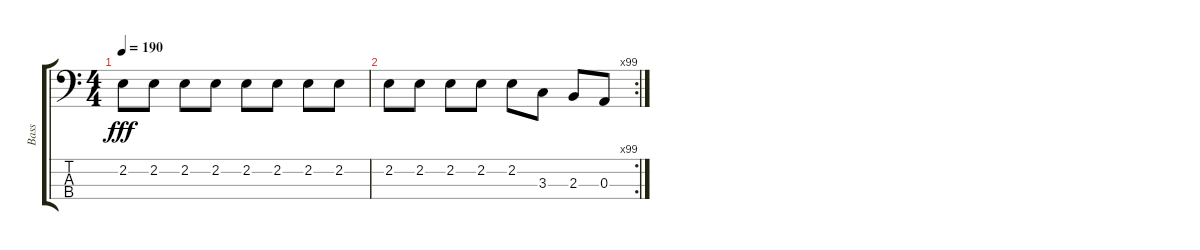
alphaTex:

\track ("Bass" "Bass") {instrument electricbassfinger}
\staff {score tabs}
\tuning (G2 D2 A1 E1) {hide}
\ts (4 4)
\tempo 190
\clef f4
\ks c
2.2.8{dy fff} 2.2.8 2.2.8 2.2.8 2.2.8 2.2.8 2.2.8 2.2.8 |
\rc 99
2.2.8 2.2.8 2.2.8 2.2.8 2.2.8 3.3.8 2.3.8 0.3.8
